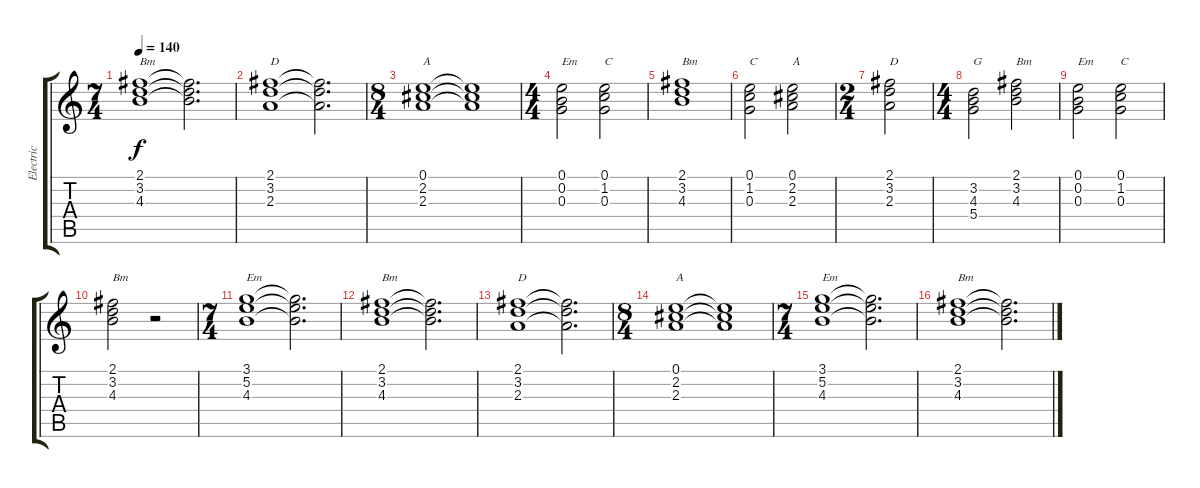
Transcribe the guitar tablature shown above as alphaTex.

\track ("Electric" "Electric") {solo instrument overdrivenguitar}
\staff {score tabs}
\tuning (E4 B3 G3 D3 A2 E2) {hide}
\ts (7 4)
\tempo 140
\clef g2
\ks c
(2.1 3.2 4.3).1{txt "Bm" dy f} (2.1{t} 3.2{t} 4.3{t}).2{d} |
(2.1 3.2 2.3).1{txt "D"} (2.1{t} 3.2{t} 2.3{t}).2{d} |
\ts (8 4)
(0.1 2.2 2.3).1{txt "A"} (0.1{t} 2.2{t} 2.3{t}).1 |
\ts (4 4)
(0.1 0.2 0.3).2{txt "Em"} (0.1 1.2 0.3).2{txt "C"} |
(2.1 3.2 4.3).1{txt "Bm"} |
(0.1 1.2 0.3).2{txt "C"} (0.1 2.2 2.3).2{txt "A"} |
\ts (2 4)
(2.1 3.2 2.3).2{txt "D"} |
\ts (4 4)
(3.2 4.3 5.4).2{txt "G"} (2.1 3.2 4.3).2{txt "Bm"} |
(0.1 0.2 0.3).2{txt "Em"} (0.1 1.2 0.3).2{txt "C"} |
(2.1 3.2 4.3).2{txt "Bm"} r.2 |
\ts (7 4)
(3.1 5.2 4.3).1{txt "Em"} (3.1{t} 5.2{t} 4.3{t}).2{d} |
(2.1 3.2 4.3).1{txt "Bm"} (2.1{t} 3.2{t} 4.3{t}).2{d} |
(2.1 3.2 2.3).1{txt "D"} (2.1{t} 3.2{t} 2.3{t}).2{d} |
\ts (8 4)
(0.1 2.2 2.3).1{txt "A"} (0.1{t} 2.2{t} 2.3{t}).1 |
\ts (7 4)
(3.1 5.2 4.3).1{txt "Em"} (3.1{t} 5.2{t} 4.3{t}).2{d} |
(2.1 3.2 4.3).1{txt "Bm"} (2.1{t} 3.2{t} 4.3{t}).2{d}
